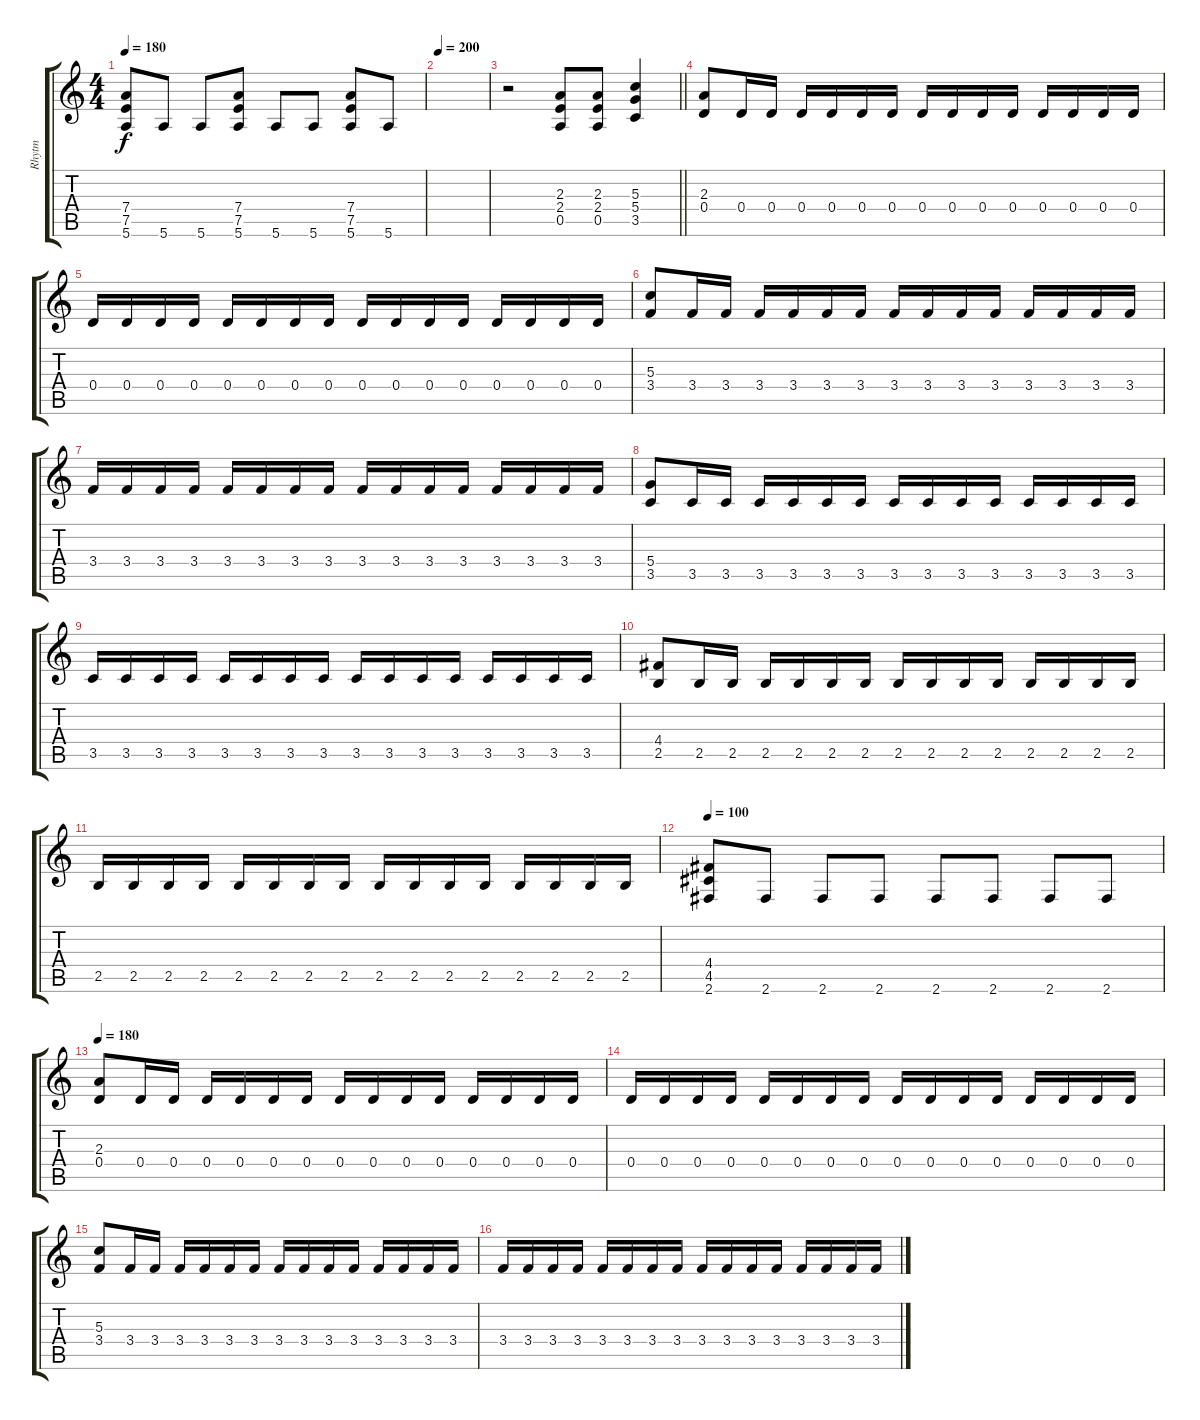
\track ("Rhytm" "Rhytm") {instrument overdrivenguitar}
\staff {score tabs}
\tuning (E4 B3 G3 D3 A2 E2) {hide}
\ts (4 4)
\tempo 180
\clef g2
\ks c
(7.4 7.5 5.6).8{dy f} 5.6.8 5.6.8 (7.4 7.5 5.6).8 5.6.8 5.6.8 (7.4 7.5 5.6).8 5.6.8 |
\tempo 200
|
\barLineRight lightlight
r.2 (2.3 2.4 0.5).8 (2.3 2.4 0.5).8 (5.3 5.4 3.5).4 |
(2.3 0.4).8 0.4.16 0.4.16 0.4.16 0.4.16 0.4.16 0.4.16 0.4.16 0.4.16 0.4.16 0.4.16 0.4.16 0.4.16 0.4.16 0.4.16 |
0.4.16 0.4.16 0.4.16 0.4.16 0.4.16 0.4.16 0.4.16 0.4.16 0.4.16 0.4.16 0.4.16 0.4.16 0.4.16 0.4.16 0.4.16 0.4.16 |
(5.3 3.4).8 3.4.16 3.4.16 3.4.16 3.4.16 3.4.16 3.4.16 3.4.16 3.4.16 3.4.16 3.4.16 3.4.16 3.4.16 3.4.16 3.4.16 |
3.4.16 3.4.16 3.4.16 3.4.16 3.4.16 3.4.16 3.4.16 3.4.16 3.4.16 3.4.16 3.4.16 3.4.16 3.4.16 3.4.16 3.4.16 3.4.16 |
(5.4 3.5).8 3.5.16 3.5.16 3.5.16 3.5.16 3.5.16 3.5.16 3.5.16 3.5.16 3.5.16 3.5.16 3.5.16 3.5.16 3.5.16 3.5.16 |
3.5.16 3.5.16 3.5.16 3.5.16 3.5.16 3.5.16 3.5.16 3.5.16 3.5.16 3.5.16 3.5.16 3.5.16 3.5.16 3.5.16 3.5.16 3.5.16 |
(4.4 2.5).8 2.5.16 2.5.16 2.5.16 2.5.16 2.5.16 2.5.16 2.5.16 2.5.16 2.5.16 2.5.16 2.5.16 2.5.16 2.5.16 2.5.16 |
2.5.16 2.5.16 2.5.16 2.5.16 2.5.16 2.5.16 2.5.16 2.5.16 2.5.16 2.5.16 2.5.16 2.5.16 2.5.16 2.5.16 2.5.16 2.5.16 |
\tempo 100
(4.4 4.5 2.6).8 2.6.8 2.6.8 2.6.8 2.6.8 2.6.8 2.6.8 2.6.8 |
\tempo 180
(2.3 0.4).8 0.4.16 0.4.16 0.4.16 0.4.16 0.4.16 0.4.16 0.4.16 0.4.16 0.4.16 0.4.16 0.4.16 0.4.16 0.4.16 0.4.16 |
0.4.16 0.4.16 0.4.16 0.4.16 0.4.16 0.4.16 0.4.16 0.4.16 0.4.16 0.4.16 0.4.16 0.4.16 0.4.16 0.4.16 0.4.16 0.4.16 |
(5.3 3.4).8 3.4.16 3.4.16 3.4.16 3.4.16 3.4.16 3.4.16 3.4.16 3.4.16 3.4.16 3.4.16 3.4.16 3.4.16 3.4.16 3.4.16 |
3.4.16 3.4.16 3.4.16 3.4.16 3.4.16 3.4.16 3.4.16 3.4.16 3.4.16 3.4.16 3.4.16 3.4.16 3.4.16 3.4.16 3.4.16 3.4.16
